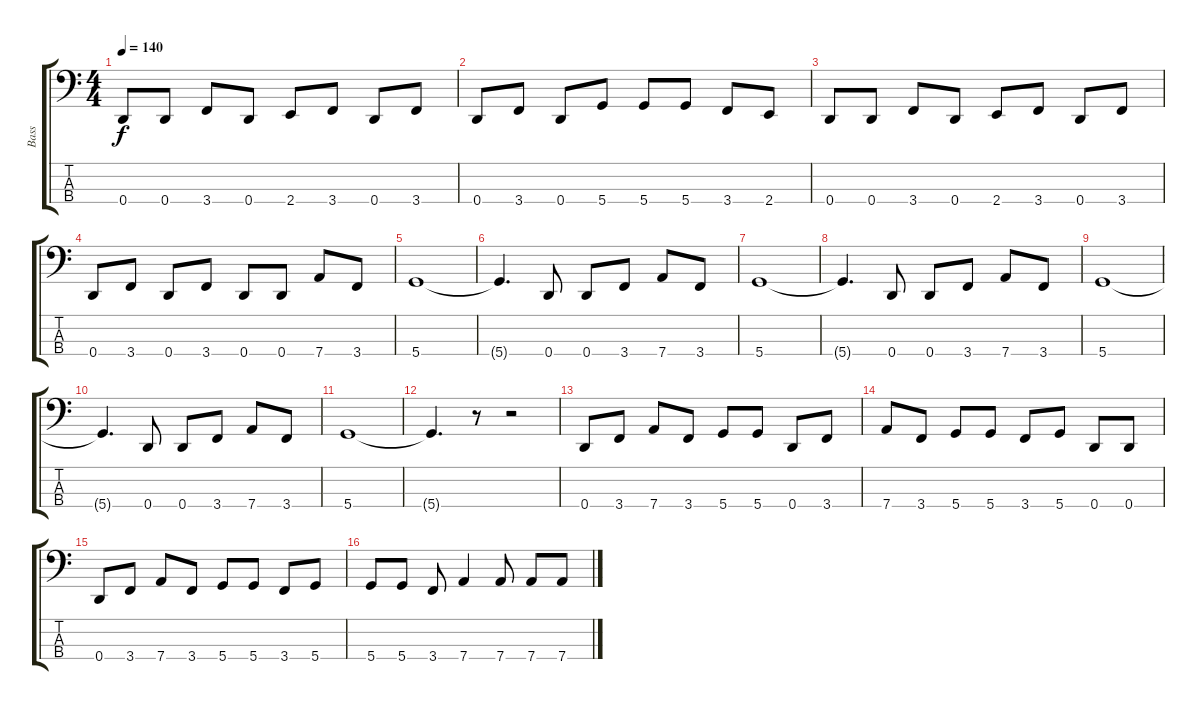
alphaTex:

\track ("Bass" "Bass") {instrument electricbasspick}
\staff {score tabs}
\tuning (G2 D2 A1 D1) {hide}
\ts (4 4)
\tempo 140
\clef f4
\ks c
0.4.8{dy f} 0.4.8 3.4.8 0.4.8 2.4.8 3.4.8 0.4.8 3.4.8 |
0.4.8 3.4.8 0.4.8 5.4.8 5.4.8 5.4.8 3.4.8 2.4.8 |
0.4.8 0.4.8 3.4.8 0.4.8 2.4.8 3.4.8 0.4.8 3.4.8 |
0.4.8 3.4.8 0.4.8 3.4.8 0.4.8 0.4.8 7.4.8 3.4.8 |
5.4.1 |
5.4{t}.4{d} 0.4.8 0.4.8 3.4.8 7.4.8 3.4.8 |
5.4.1 |
5.4{t}.4{d} 0.4.8 0.4.8 3.4.8 7.4.8 3.4.8 |
5.4.1 |
5.4{t}.4{d} 0.4.8 0.4.8 3.4.8 7.4.8 3.4.8 |
5.4.1 |
5.4{t}.4{d} r.8 r.2 |
0.4.8 3.4.8 7.4.8 3.4.8 5.4.8 5.4.8 0.4.8 3.4.8 |
7.4.8 3.4.8 5.4.8 5.4.8 3.4.8 5.4.8 0.4.8 0.4.8 |
0.4.8 3.4.8 7.4.8 3.4.8 5.4.8 5.4.8 3.4.8 5.4.8 |
5.4.8 5.4.8 3.4.8 7.4.4 7.4.8 7.4.8 7.4.8
